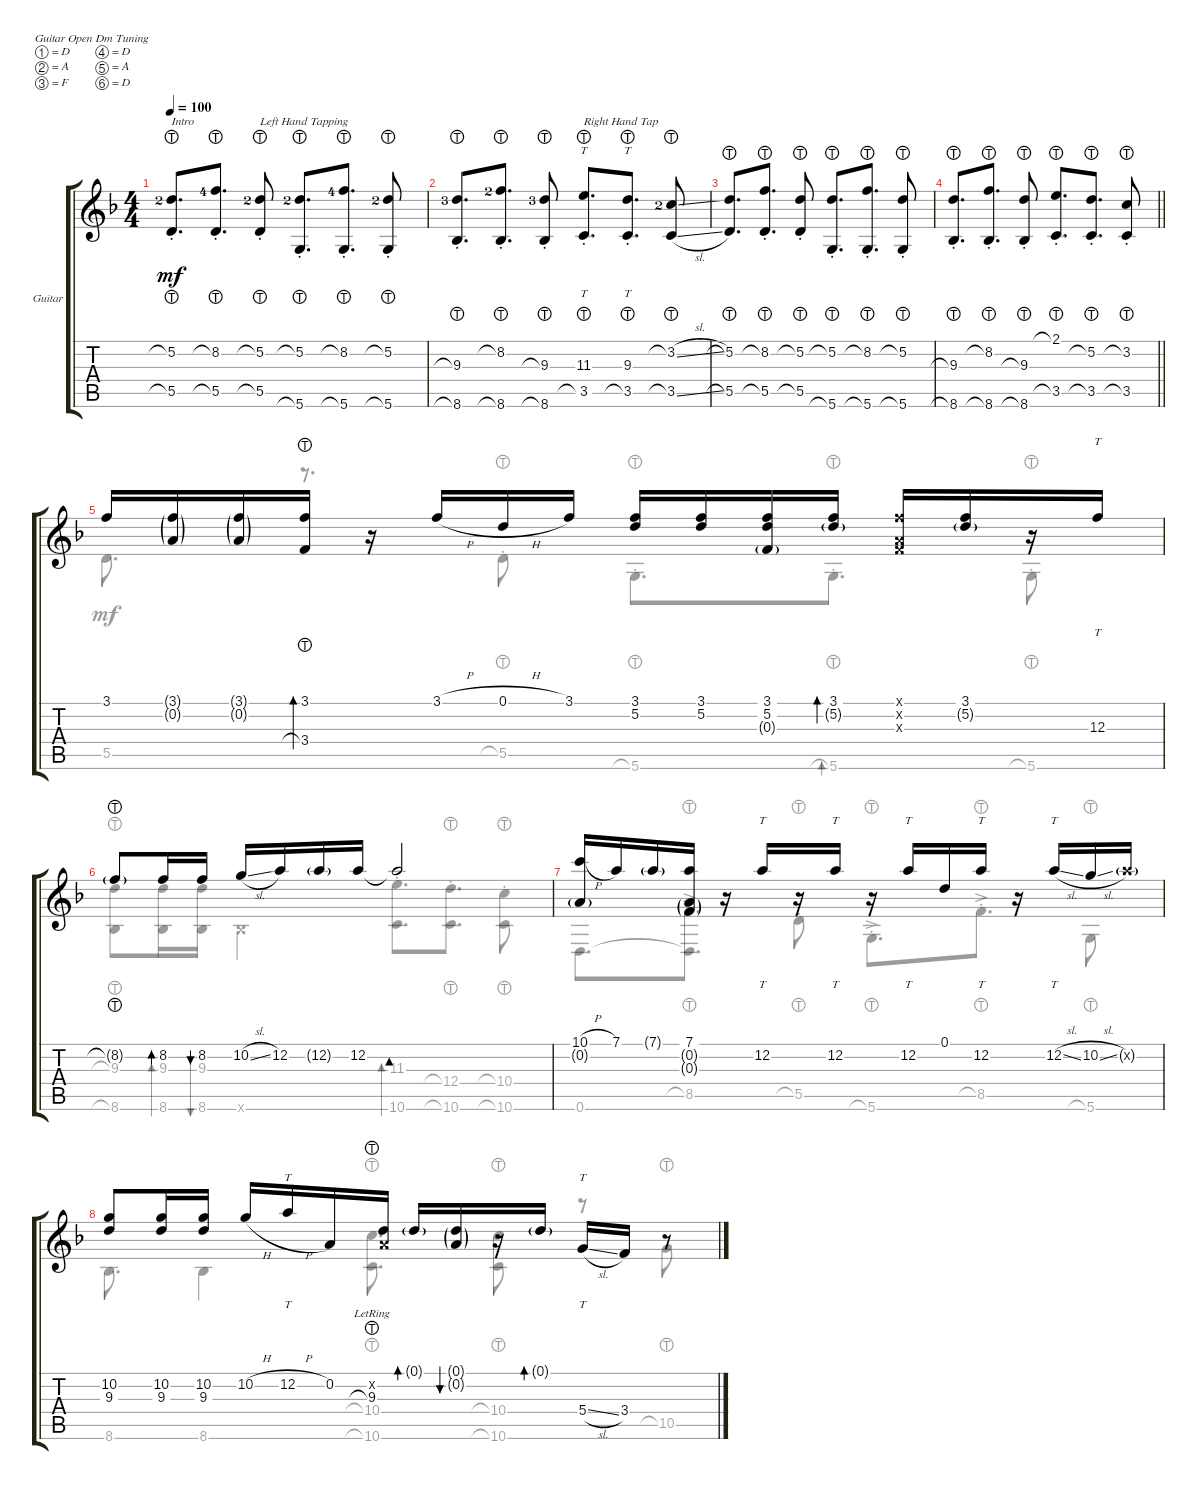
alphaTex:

\defaultSystemsLayout 4
\firstSystemTrackNameOrientation horizontal
\otherSystemsTrackNameOrientation horizontal
\track ("Acoustic Guitar" "Guitar") {instrument acousticguitarsteel}
\staff {score tabs}
\tuning (D4 A3 F3 D3 A2 D2)
\voice
\ts (4 4)
\tempo 100
\clef g2
\ks dminor
(5.2{lht st lf 3} 5.5{lht st}).8{d txt "Intro" dy mf instrument acousticguitarsteel} (8.2{lht st lf 5} 5.5{lht st}).8{d} (5.2{lht st lf 3} 5.5{lht st}).8{txt "Left Hand Tapping"} (5.2{lht st lf 3} 5.6{lht st}).8{d} (8.2{lht st lf 5} 5.6{lht st}).8{d} (5.2{lht st lf 3} 5.6{lht st}).8 |
(9.3{lht st lf 4} 8.6{lht st}).8{d} (8.2{lht st lf 3} 8.6{lht st}).8{d} (9.3{lht st lf 4} 8.6{lht st}).8 (3.5{lht st} 11.3{st}).8{tt d txt "Right Hand Tap"} (3.5{lht st} 9.3{st}).8{tt d} (3.2{sl lht lf 3} 3.5{sl lht}).8 |
(5.2{lht} 5.5{lht}).8{d} (8.2{lht st} 5.5{lht st}).8{d} (5.2{lht st} 5.5{lht st}).8 (5.2{lht st} 5.6{lht st}).8{d} (8.2{lht st} 5.6{lht st}).8{d} (5.2{lht st} 5.6{lht st}).8 |
\barLineRight lightlight
(9.3{lht st} 8.6{lht st}).8{d} (8.2{lht st} 8.6{lht st}).8{d} (9.3{lht st} 8.6{lht st}).8 (2.1{lht st} 3.5{lht st}).8{d} (5.2{lht st} 3.5{lht st}).8{d} (3.2{lht st} 3.5{lht st}).8 |
\scale
0.537432 3.1.16 (3.1{g} 0.2{g}).16 (3.1{g} 0.2{g}).16 (3.1 3.4{lht}).16{bd 30} r.16 3.1{h}.16 0.1{h}.16 3.1.16 (3.1 5.2).16 (3.1 5.2).16 (3.1 5.2 0.3{g}).16 (3.1 5.2{g}).16{bd 30} (3.1{x} 0.2{x} 0.3{x}).16 (3.1 5.2{g}).16 r.16 12.3.16{tt} |
\scale
0.462568 8.2{lht g}.8 8.2.16{bd 0} 8.2.16{bu 0} 10.2{sl}.16 12.2.16 12.2{g}.16 12.2.16 12.2{t}.2{bd 30} |
\scale
0.51406 (10.1{h} 0.2{g}).16 7.1.16 7.1{g}.16 (7.1 0.3{g} 0.2{g}).16 r.16 12.2.16{tt} r.16 12.2.16{tt} r.16 12.2.16{tt} 0.1.16 12.2.16{tt} r.16 12.2{sl}.16{tt} 10.2{sl}.16 12.2{g x}.16 |
\scale
0.592371 (10.2 9.3).8 (10.2 9.3).16 (10.2 9.3).16 10.2{h}.16 12.2{h}.16{tt} 0.2.16 (9.3{lht lr} 0.2{x}).16 0.1{g}.16{bd 30} (0.1{g} 0.2{g}).16{bu 30} r.16 0.1{g}.16{bd 30} 5.4{sl}.16{tt} 3.4.16 r.8
\voice
\clef g2
\ottava regular
\simile none
\ks dminor
|
|
|
\barLineRight lightlight
|
5.5.8{d} r.8{d bd 0} 5.5{lht st}.8 5.6{lht st}.8{d} 5.6{lht st}.8{d bd 30} 5.6{lht st}.8 |
(9.3{lht st} 8.6{lht st}).8 (9.3 8.6).16{bd 30} (8.6 9.3).16{bu 30} 8.6{x}.4 (11.3{st} 10.6{st}).8{d bd 30} (12.4{lht st} 10.6{lht st}).8{d} (10.4{lht st} 10.6{lht st}).8 |
0.6.8{d} (0.6{t} 8.5{lht ac st}).8{d} 5.5{lht st}.8 5.6{lht ac st}.8{d} 8.5{lht ac st}.8{d} 5.6{lht}.8 |
8.6.8{d} 8.6.4 (10.4{lht} 10.6{lht}).8{d} (10.4{lht} 10.6{lht}).8 r.8 10.5{lht}.8
